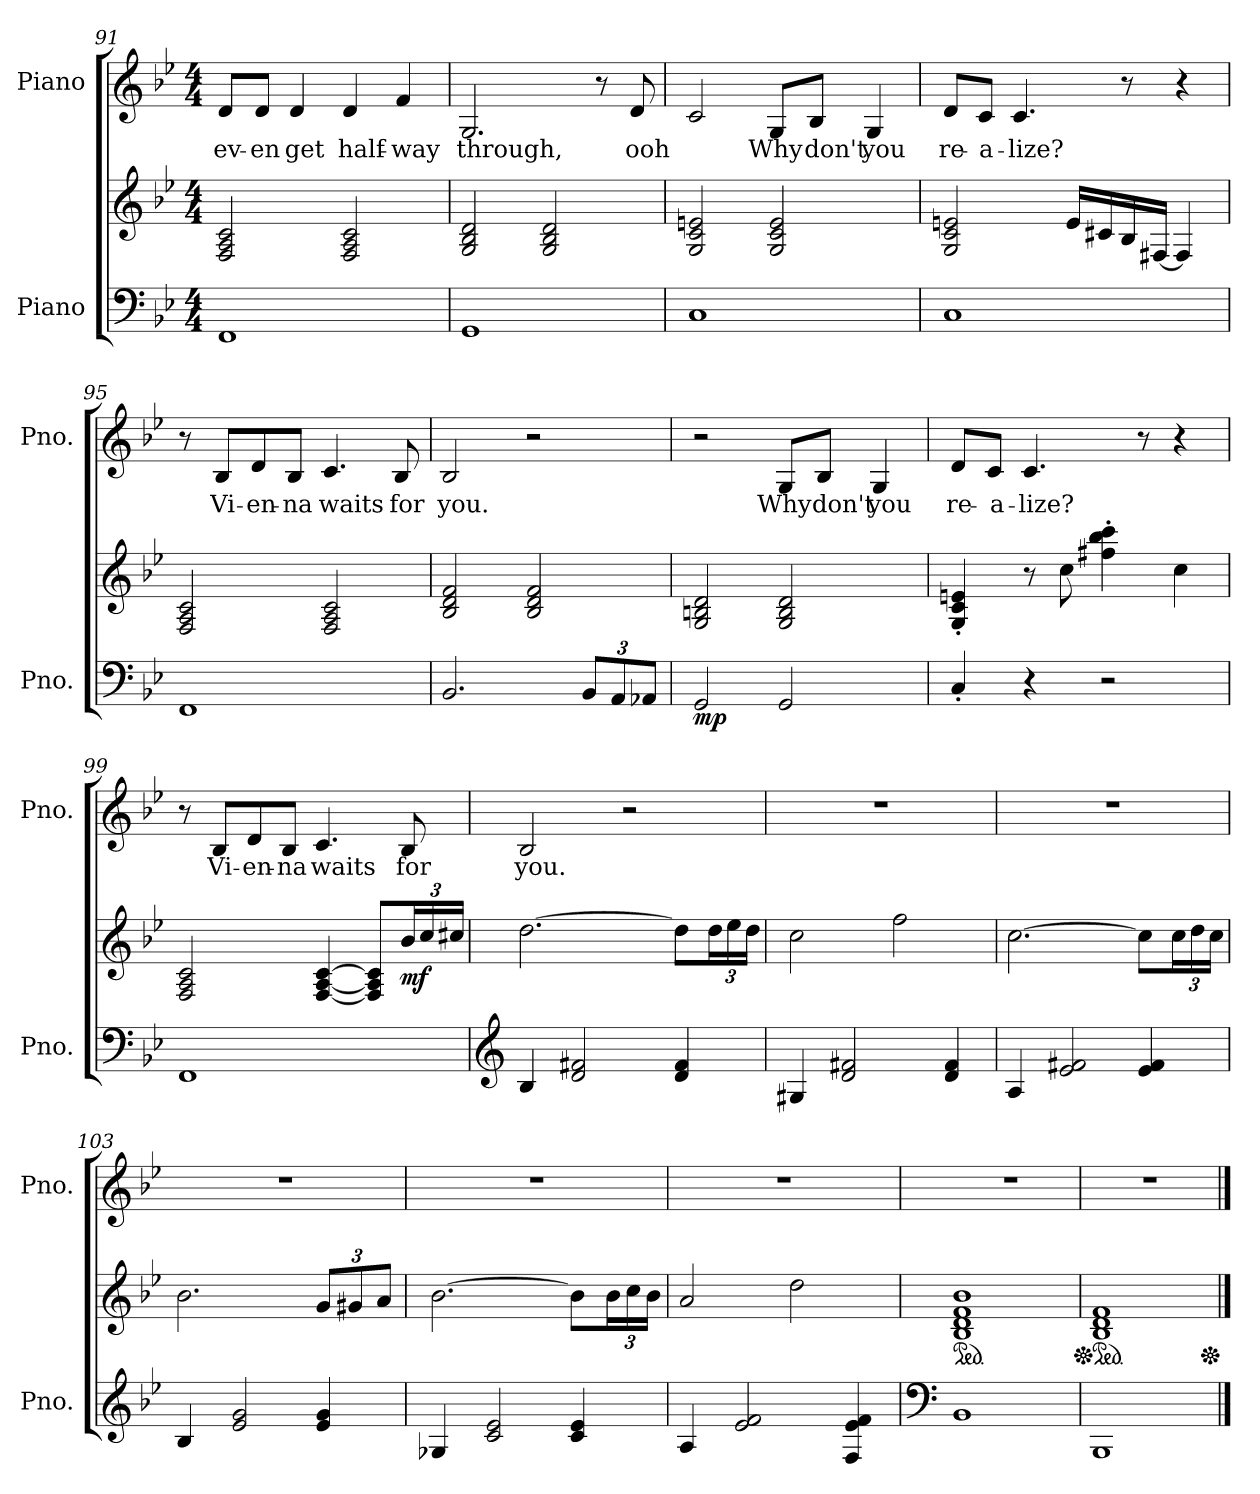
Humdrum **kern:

**kern	**kern	**dynam	**kern	**text
*part2	*part2	*part2	*part1	*part1
*staff3	*staff2	*staff2/3	*staff1	*staff1
*I"Piano	*	*	*I"Piano	*
*I'Pno.	*	*	*I'Pno.	*
*clefF4	*clefG2	*	*clefG2	*
*k[b-e-]	*k[b-e-]	*	*k[b-e-]	*
*M4/4	*M4/4	*	*M4/4	*
=91	=91	=91	=91	=91
!	!	!	!	!LO:LY:b
1FF	2F/ 2A/ 2c/	.	8d/L	ev-
!	!	!	!	!LO:LY:b
.	.	.	8d/J	-en
!	!	!	!	!LO:LY:b
.	.	.	4d/	get
!	!	!	!	!LO:LY:b
.	2F/ 2A/ 2c/	.	4d/	half-
!	!	!	!	!LO:LY:b
.	.	.	4f/	-way
=92	=92	=92	=92	=92
!	!	!	!	!LO:LY:b
1GG	2G/ 2B-/ 2d/	.	2.G/	through,
.	2G/ 2B-/ 2d/	.	.	.
.	.	.	8r	.
!	!	!	!	!LO:LY:b
.	.	.	8d/	ooh
!!LO:LB:g=z
=93	=93	=93	=93	=93
!	!	!	!	!LO:LY:b
1C	2G/ 2c/ 2en/	.	2c/	.
!	!	!	!	!LO:LY:b
.	2G/ 2c/ 2e/	.	8G/L	Why
!	!	!	!	!LO:LY:b
.	.	.	8B-/J	don't
!	!	!	!	!LO:LY:b
.	.	.	4G/	you
=94	=94	=94	=94	=94
!	!	!	!	!LO:LY:b
1C	2G/ 2c/ 2en/	.	8d/L	re-
!	!	!	!	!LO:LY:b
.	.	.	8c/J	-a-
!	!	!	!	!LO:LY:b
.	.	.	4.c/	-lize?
.	16e/LL	.	.	.
.	16c#X/	.	.	.
.	16B-/	.	8r	.
.	[16F#X/JJ	.	.	.
.	4F#/]	.	4r	.
=95	=95	=95	=95	=95
1FF	2F/ 2A/ 2c/	.	8r	.
!	!	!	!	!LO:LY:b
.	.	.	8B-/L	Vi-
!	!	!	!	!LO:LY:b
.	.	.	8d/	-en-
!	!	!	!	!LO:LY:b
.	.	.	8B-/J	-na
!	!	!	!	!LO:LY:b
.	2F/ 2A/ 2c/	.	4.c/	waits
!	!	!	!	!LO:LY:b
.	.	.	8B-/	for
=96	=96	=96	=96	=96
!	!	!	!	!LO:LY:b
2.BB-/	2B-/ 2d/ 2f/	.	2B-/	you.
.	2B-/ 2d/ 2f/	.	2r	.
*Xbrackettup	*	*	*	*
12BB-/L	.	.	.	.
12AA/	.	.	.	.
12AA-X/J	.	.	.	.
!!LO:LB:g=z
=97	=97	=97	=97	=97
!	!	!LO:DY:b=2	!	!
2GG/	2G/ 2Bn/ 2d/	mp	2r	.
!	!	!	!	!LO:LY:b
2GG/	2G/ 2B/ 2d/	.	8G/L	Why
!	!	!	!	!LO:LY:b
.	.	.	8B-/J	don't
!	!	!	!	!LO:LY:b
.	.	.	4G/	you
=98	=98	=98	=98	=98
!	!	!	!	!LO:LY:b
4C'/	4G/' 4c/' 4en/'	.	8d/L	re-
!	!	!	!	!LO:LY:b
.	.	.	8c/J	-a-
!	!	!	!	!LO:LY:b
4r	8r	.	4.c/	-lize?
.	8cc\	.	.	.
2r	4ff#X\' 4bb-\' 4ccc\'	.	.	.
.	.	.	8r	.
.	4cc\	.	4r	.
=99	=99	=99	=99	=99
1FF	2F/ 2A/ 2c/	.	8r	.
!	!	!	!	!LO:LY:b
.	.	.	8B-/L	Vi-
!	!	!	!	!LO:LY:b
.	.	.	8d/	-en-
!	!	!	!	!LO:LY:b
.	.	.	8B-/J	-na
!	!	!	!	!LO:LY:b
.	[4F/ [4A/ [4c/	.	4.c/	waits
.	8F/] 8A/] 8c/]L	.	.	.
*	*Xbrackettup	*	*	*
!	!	!LO:DY:b	!	!LO:LY:b
.	24b-/L	mf	8B-/	for
.	24cc/	.	.	.
.	24cc#X/JJ	.	.	.
=100	=100	=100	=100	=100
*clefG2	*	*	*	*
!	!	!	!	!LO:LY:b
4B-/	[2.dd\	.	2B-/	you.
2d/ 2f#X/	.	.	.	.
.	.	.	2r	.
4d/ 4f#/	8dd\L]	.	.	.
.	24dd\L	.	.	.
.	24ee-\	.	.	.
.	24dd\JJ	.	.	.
!!LO:PB:g=z
=101	=101	=101	=101	=101
4G#X/	2cc\	.	1r	.
2d/ 2f#X/	.	.	.	.
.	2ff\	.	.	.
4d/ 4f#/	.	.	.	.
=102	=102	=102	=102	=102
4A/	[2.cc\	.	1r	.
2e-/ 2f#X/	.	.	.	.
4e-/ 4f#/	8cc\L]	.	.	.
.	24cc\L	.	.	.
.	24dd\	.	.	.
.	24cc\JJ	.	.	.
=103	=103	=103	=103	=103
4B-/	2.b-\	.	1r	.
2e-/ 2g/	.	.	.	.
4e-/ 4g/	12g/L	.	.	.
.	12g#X/	.	.	.
.	12a/J	.	.	.
=104	=104	=104	=104	=104
4G-X/	[2.b-\	.	1r	.
2c/ 2e-/	.	.	.	.
4c/ 4e-/	8b-\L]	.	.	.
.	24b-\L	.	.	.
.	24cc\	.	.	.
.	24b-\JJ	.	.	.
=105	=105	=105	=105	=105
4A/	2a/	.	1r	.
2e-/ 2f/	.	.	.	.
.	2dd\	.	.	.
4F/ 4e-/ 4f/	.	.	.	.
!!LO:LB:g=z
=106	=106	=106	=106	=106
*clefF4	*	*	*	*
*	*ped	*	*	*
1BB-	1B- 1d 1f 1b-	.	1r	.
=107	=107	=107	=107	=107
*	*Xped	*	*	*
*	*8ba	*	*	*
*	*ped	*	*	*
1BBB-	1BB- 1D 1F	.	1r	.
*	*Xped	*	*	*
*X8ba	*	*	*	*
==	==	==	==	==
*-	*-	*-	*-	*-
